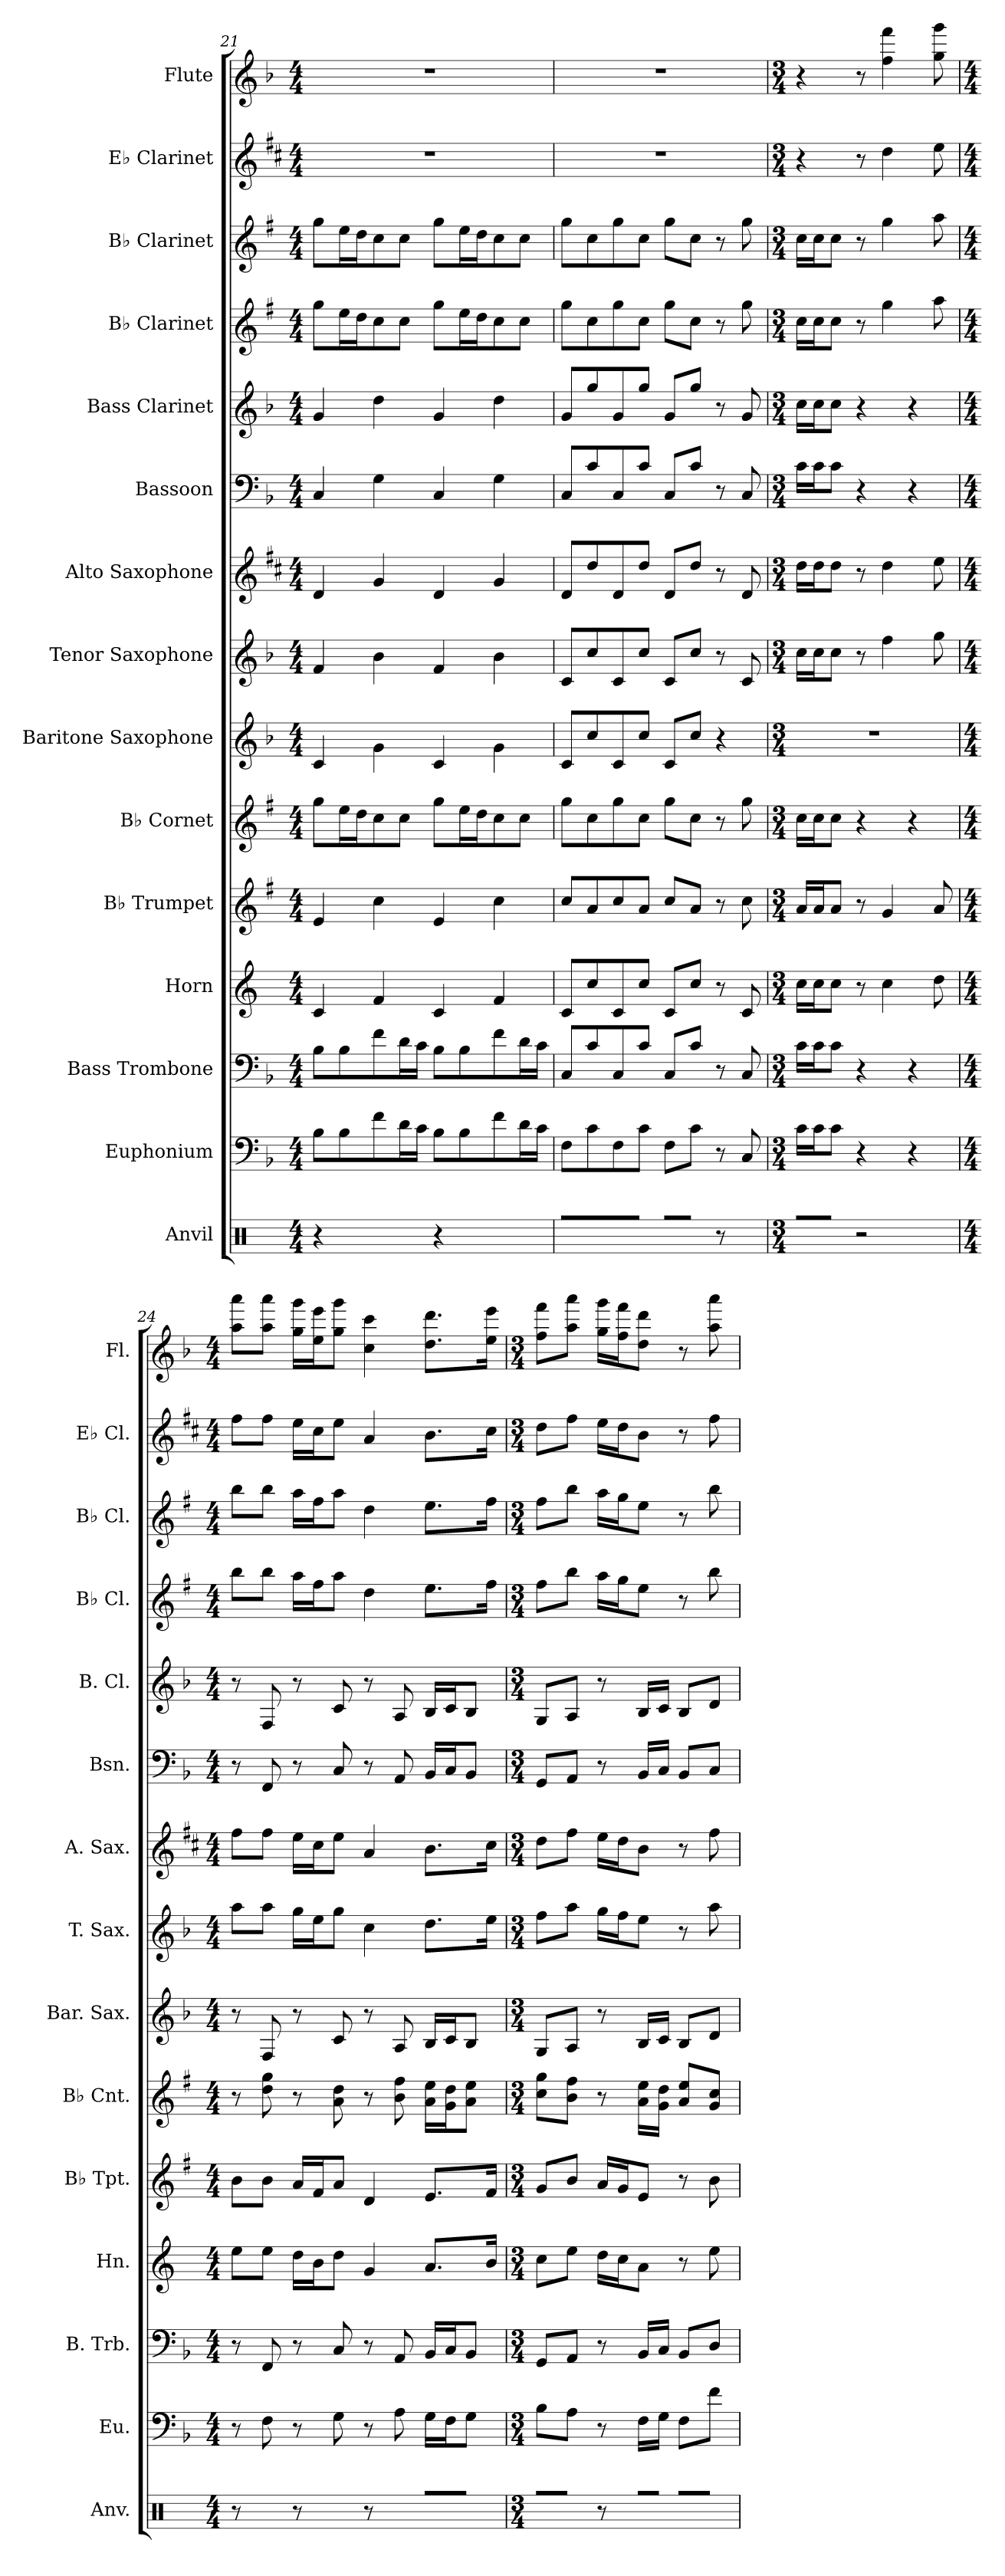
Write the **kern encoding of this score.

**kern	**kern	**kern	**kern	**kern	**kern	**kern	**kern	**kern	**kern	**kern	**kern	**kern	**kern	**kern
*part15	*part14	*part13	*part12	*part11	*part10	*part9	*part8	*part7	*part6	*part5	*part4	*part3	*part2	*part1
*staff15	*staff14	*staff13	*staff12	*staff11	*staff10	*staff9	*staff8	*staff7	*staff6	*staff5	*staff4	*staff3	*staff2	*staff1
*I"Anvil	*I"Euphonium	*I"Bass Trombone	*I"Horn	*I"B♭ Trumpet	*I"B♭ Cornet	*I"Baritone Saxophone	*I"Tenor Saxophone	*I"Alto Saxophone	*I"Bassoon	*I"Bass Clarinet	*I"B♭ Clarinet	*I"B♭ Clarinet	*I"E♭ Clarinet	*I"Flute
*I'Anv.	*I'Eu.	*I'B. Trb.	*I'Hn.	*I'B♭ Tpt.	*I'B♭ Cnt.	*I'Bar. Sax.	*I'T. Sax.	*I'A. Sax.	*I'Bsn.	*I'B. Cl.	*I'B♭ Cl.	*I'B♭ Cl.	*I'E♭ Cl.	*I'Fl.
*clefX	*clefF4	*clefF4	*clefG2	*clefG2	*clefG2	*clefG2	*clefG2	*clefG2	*clefF4	*clefG2	*clefG2	*clefG2	*clefG2	*clefG2
*	*	*	*ITrd4c7	*ITrd1c2	*ITrd1c2	*ITrd12c21	*ITrd8c14	*ITrd5c9	*	*ITrd8c14	*ITrd1c2	*ITrd1c2	*ITrd-2c-3	*
*k[]	*k[b-]	*k[b-]	*k[b-]	*k[b-]	*k[b-]	*k[b-]	*k[b-]	*k[b-]	*k[b-]	*k[b-]	*k[b-]	*k[b-]	*k[b-]	*k[b-]
*C:	*F:	*F:	*F:	*F:	*F:	*F:	*F:	*F:	*F:	*F:	*F:	*F:	*F:	*F:
*M4/4	*M4/4	*M4/4	*M4/4	*M4/4	*M4/4	*M4/4	*M4/4	*M4/4	*M4/4	*M4/4	*M4/4	*M4/4	*M4/4	*M4/4
=21	=21	=21	=21	=21	=21	=21	=21	=21	=21	=21	=21	=21	=21	=21
4r	8B-\L	8B-\L	4F/	4d/	8ff\L	4C/	4F/	4F/	4C/	4G/	8ff\L	8ff\L	1r	1r
.	8B-\	8B-\	.	.	16dd\L	.	.	.	.	.	16dd\L	16dd\L	.	.
.	.	.	.	.	16cc\J	.	.	.	.	.	16cc\J	16cc\J	.	.
4R/	8f\	8f\	4B-/	4b-\	8b-\	4G\	4B-\	4B-/	4G\	4d\	8b-\	8b-\	.	.
.	16d\L	16d\L	.	.	8b-\J	.	.	.	.	.	8b-\J	8b-\J	.	.
.	16c\JJ	16c\JJ	.	.	.	.	.	.	.	.	.	.	.	.
4r	8B-\L	8B-\L	4F/	4d/	8ff\L	4C/	4F/	4F/	4C/	4G/	8ff\L	8ff\L	.	.
.	8B-\	8B-\	.	.	16dd\L	.	.	.	.	.	16dd\L	16dd\L	.	.
.	.	.	.	.	16cc\J	.	.	.	.	.	16cc\J	16cc\J	.	.
4R/	8f\	8f\	4B-/	4b-\	8b-\	4G\	4B-\	4B-/	4G\	4d\	8b-\	8b-\	.	.
.	16d\L	16d\L	.	.	8b-\J	.	.	.	.	.	8b-\J	8b-\J	.	.
.	16c\JJ	16c\JJ	.	.	.	.	.	.	.	.	.	.	.	.
!!LO:PB:g=z
=22	=22	=22	=22	=22	=22	=22	=22	=22	=22	=22	=22	=22	=22	=22
8R/L	8F\L	8C/L	8F/L	8b-/L	8ff\L	8C/L	8C/L	8F/L	8C/L	8G/L	8ff\L	8ff\L	1r	1r
8R/	8c\	8c/	8f/	8g/	8b-\	8c/	8c/	8f/	8c/	8g/	8b-\	8b-\	.	.
8R/	8F\	8C/	8F/	8b-/	8ff\	8C/	8C/	8F/	8C/	8G/	8ff\	8ff\	.	.
8R/J	8c\J	8c/J	8f/J	8g/J	8b-\J	8c/J	8c/J	8f/J	8c/J	8g/J	8b-\J	8b-\J	.	.
8R/L	8F\L	8C/L	8F/L	8b-/L	8ff\L	8C/L	8C/L	8F/L	8C/L	8G/L	8ff\L	8ff\L	.	.
8R/J	8c\J	8c/J	8f/J	8g/J	8b-\J	8c/J	8c/J	8f/J	8c/J	8g/J	8b-\J	8b-\J	.	.
8r	8r	8r	8r	8r	8r	4r	8r	8r	8r	8r	8r	8r	.	.
8R/	8C/	8C/	8F/	8b-\	8ff\	.	8C/	8F/	8C/	8G/	8ff\	8ff\	.	.
=23	=23	=23	=23	=23	=23	=23	=23	=23	=23	=23	=23	=23	=23	=23
*M3/4	*M3/4	*M3/4	*M3/4	*M3/4	*M3/4	*M3/4	*M3/4	*M3/4	*M3/4	*M3/4	*M3/4	*M3/4	*M3/4	*M3/4
16R/LL	16c\LL	16c\LL	16f\LL	16g/LL	16b-\LL	2.r	16c\LL	16f\LL	16c\LL	16c\LL	16b-\LL	16b-\LL	4r	4r
16R/J	16c\J	16c\J	16f\J	16g/J	16b-\J	.	16c\J	16f\J	16c\J	16c\J	16b-\J	16b-\J	.	.
8R/J	8c\J	8c\J	8f\J	8g/J	8b-\J	.	8c\J	8f\J	8c\J	8c\J	8b-\J	8b-\J	.	.
2r	4r	4r	8r	8r	4r	.	8r	8r	4r	4r	8r	8r	8r	8r
.	.	.	4f\	4f/	.	.	4f\	4f\	.	.	4ff\	4ff\	4ff\	4ff\ 4fff\
.	4r	4r	.	.	4r	.	.	.	4r	4r	.	.	.	.
.	.	.	8g\	8g/	.	.	8g\	8g\	.	.	8gg\	8gg\	8gg\	8gg\ 8ggg\
=24	=24	=24	=24	=24	=24	=24	=24	=24	=24	=24	=24	=24	=24	=24
*M4/4	*M4/4	*M4/4	*M4/4	*M4/4	*M4/4	*M4/4	*M4/4	*M4/4	*M4/4	*M4/4	*M4/4	*M4/4	*M4/4	*M4/4
8r	8r	8r	8a\L	8a\L	8r	8r	8a\L	8a\L	8r	8r	8aa\L	8aa\L	8aa\L	8aa\ 8aaa\L
8R/	8F\	8FF/	8a\J	8a\J	8cc\ 8ff\	8FF/	8a\J	8a\J	8FF/	8FF/	8aa\J	8aa\J	8aa\J	8aa\ 8aaa\J
8r	8r	8r	16g\LL	16g/LL	8r	8r	16g\LL	16g\LL	8r	8r	16gg\LL	16gg\LL	16gg\LL	16gg\ 16ggg\LL
.	.	.	16e\J	16e/J	.	.	16e\J	16e\J	.	.	16ee\J	16ee\J	16ee\J	16ee\ 16eee\J
8R/	8G\	8C/	8g\J	8g/J	8g\ 8cc\	8C/	8g\J	8g\J	8C/	8C/	8gg\J	8gg\J	8gg\J	8gg\ 8ggg\J
8r	8r	8r	4c/	4c/	8r	8r	4c\	4c/	8r	8r	4cc\	4cc\	4cc/	4cc\ 4ccc\
8R/	8A\	8AA/	.	.	8a\ 8ee\	8AA/	.	.	8AA/	8AA/	.	.	.	.
16R/LL	16G\LL	16BB-/LL	8.d/L	8.d/L	16g\ 16dd\LL	16BB-/LL	8.d\L	8.d\L	16BB-/LL	16BB-/LL	8.dd\L	8.dd\L	8.dd\L	8.dd\ 8.ddd\L
16R/J	16F\J	16C/J	.	.	16f\ 16cc\J	16C/J	.	.	16C/J	16C/J	.	.	.	.
8R/J	8G\J	8BB-/J	.	.	8g\ 8dd\J	8BB-/J	.	.	8BB-/J	8BB-/J	.	.	.	.
.	.	.	16e/Jk	16e/Jk	.	.	16e\Jk	16e\Jk	.	.	16ee\Jk	16ee\Jk	16ee\Jk	16ee\ 16eee\Jk
!!LO:PB:g=z
=25	=25	=25	=25	=25	=25	=25	=25	=25	=25	=25	=25	=25	=25	=25
*M3/4	*M3/4	*M3/4	*M3/4	*M3/4	*M3/4	*M3/4	*M3/4	*M3/4	*M3/4	*M3/4	*M3/4	*M3/4	*M3/4	*M3/4
8R/L	8B-\L	8GG/L	8f\L	8f/L	8b-\ 8ff\L	8GG/L	8f\L	8f\L	8GG/L	8GG/L	8ee\L	8ee\L	8ff\L	8ff\ 8fff\L
8R/J	8A\J	8AA/J	8a\J	8a/J	8a\ 8ee\J	8AA/J	8a\J	8a\J	8AA/J	8AA/J	8aa\J	8aa\J	8aa\J	8aa\ 8aaa\J
8r	8r	8r	16g\LL	16g/LL	8r	8r	16g\LL	16g\LL	8r	8r	16gg\LL	16gg\LL	16gg\LL	16gg\ 16ggg\LL
.	.	.	16f\J	16f/J	.	.	16f\J	16f\J	.	.	16ff\J	16ff\J	16ff\J	16ff\ 16fff\J
16R/LL	16F\LL	16BB-/LL	8d\J	8d/J	16g\ 16dd\LL	16BB-/LL	8e\J	8d\J	16BB-/LL	16BB-/LL	8dd\J	8dd\J	8dd\J	8dd\ 8ddd\J
16R/JJ	16G\JJ	16C/JJ	.	.	16f\ 16cc\JJ	16C/JJ	.	.	16C/JJ	16C/JJ	.	.	.	.
8R/L	8F\L	8BB-/L	8r	8r	8g/ 8dd/L	8BB-/L	8r	8r	8BB-/L	8BB-/L	8r	8r	8r	8r
8R/J	8f\J	8D/J	8a\	8a\	8f/ 8b-/J	8D/J	8a\	8a\	8C/J	8D/J	8aa\	8aa\	8aa\	8aa\ 8aaa\
=	=	=	=	=	=	=	=	=	=	=	=	=	=	=
*-	*-	*-	*-	*-	*-	*-	*-	*-	*-	*-	*-	*-	*-	*-
